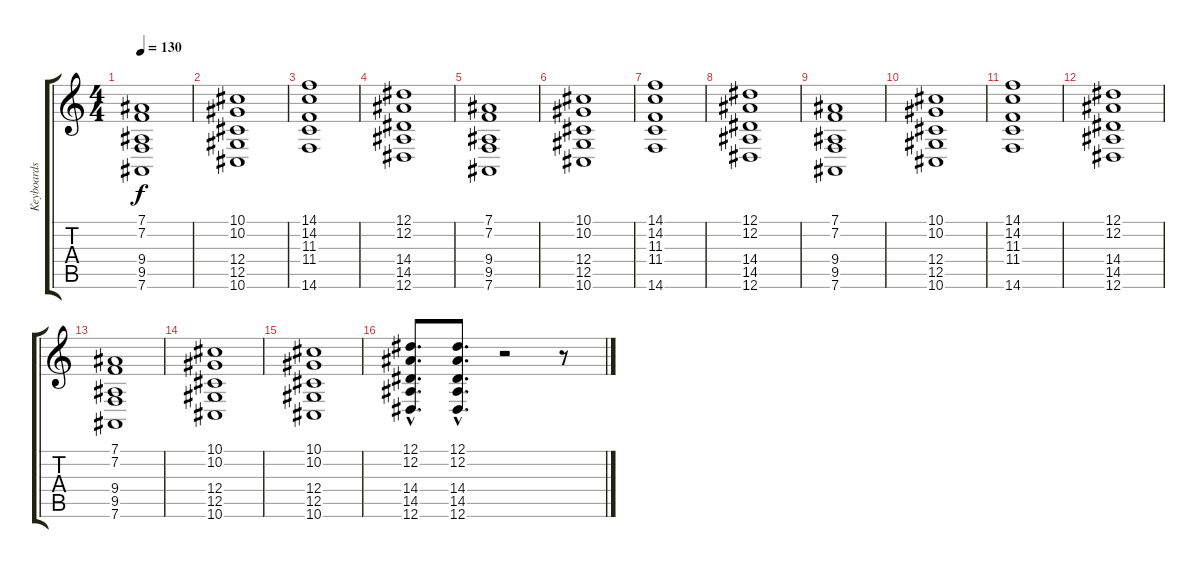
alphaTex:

\track ("Keyboards" "Keyboards") {instrument lead1square}
\staff {score tabs}
\tuning (Eb4 Bb3 Gb3 Db3 Ab2 Eb2) {hide}
\ts (4 4)
\tempo 130
\clef g2
\ks c
(7.1 7.2 9.4 9.5 7.6).1{dy f} |
(10.1 10.2 12.4 12.5 10.6).1 |
(14.1 14.2 11.3 11.4 14.6).1 |
(12.1 12.2 14.4 14.5 12.6).1 |
(7.1 7.2 9.4 9.5 7.6).1 |
(10.1 10.2 12.4 12.5 10.6).1 |
(14.1 14.2 11.3 11.4 14.6).1 |
(12.1 12.2 14.4 14.5 12.6).1 |
(7.1 7.2 9.4 9.5 7.6).1 |
(10.1 10.2 12.4 12.5 10.6).1 |
(14.1 14.2 11.3 11.4 14.6).1 |
(12.1 12.2 14.4 14.5 12.6).1 |
(7.1 7.2 9.4 9.5 7.6).1 |
(10.1 10.2 12.4 12.5 10.6).1 |
(10.1 10.2 12.4 12.5 10.6).1 |
(12.1{hac} 12.2{hac} 14.4{hac} 14.5{hac} 12.6{hac}).8{d} (12.1{hac} 12.2{hac} 14.4{hac} 14.5{hac} 12.6{hac}).8{d} r.2 r.8
